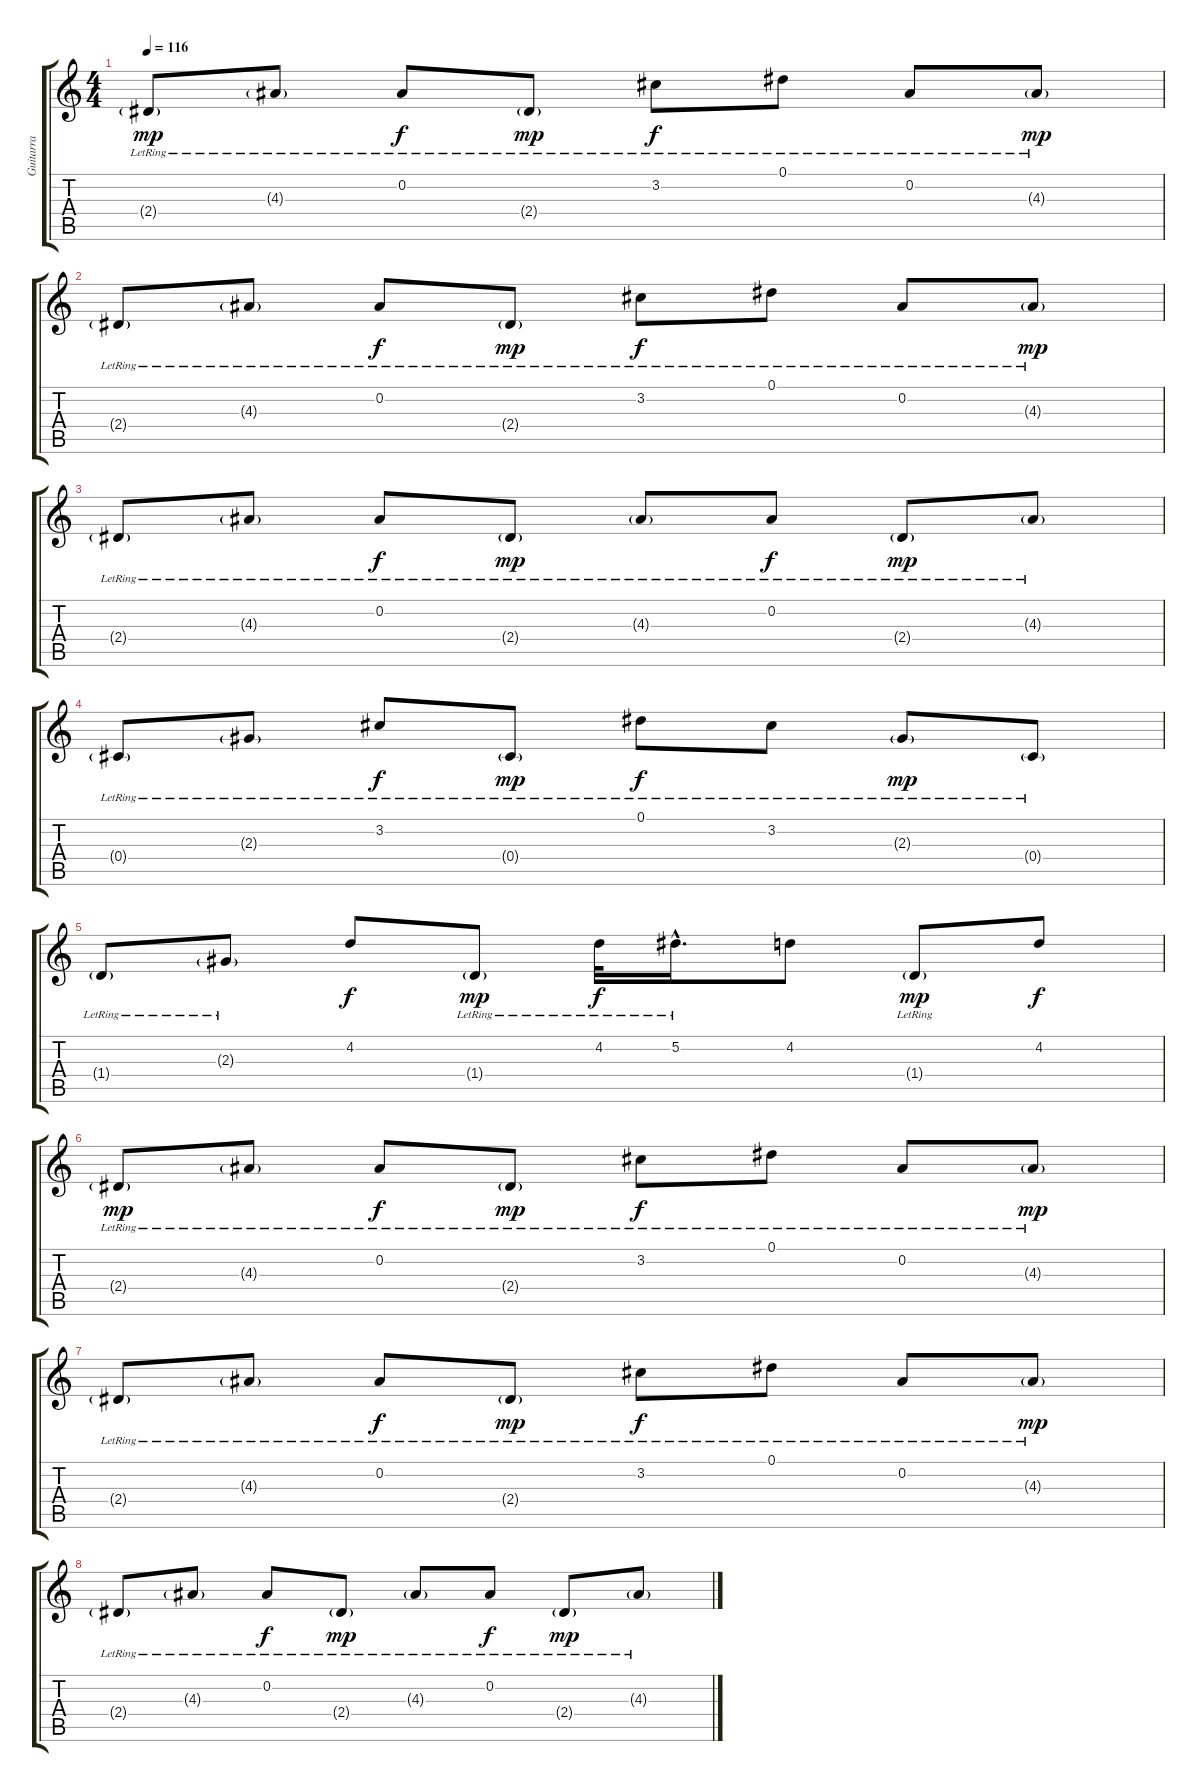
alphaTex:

\track ("Guitarra" "Guitarra") {instrument electricguitarclean}
\staff {score tabs}
\tuning (Eb4 Bb3 Gb3 Db3 Ab2 Eb2) {hide}
\ts (4 4)
\tempo 116
\clef g2
\ks c
2.4{g lr}.8{dy mp volume 7 instrument electricguitarclean} 4.3{g lr}.8 0.2{lr}.8{dy f} 2.4{g lr}.8{dy mp} 3.2{lr}.8{dy f} 0.1{lr}.8 0.2{lr}.8 4.3{g lr}.8{dy mp} |
2.4{g lr}.8 4.3{g lr}.8 0.2{lr}.8{dy f} 2.4{g lr}.8{dy mp} 3.2{lr}.8{dy f} 0.1{lr}.8 0.2{lr}.8 4.3{g lr}.8{dy mp} |
2.4{g lr}.8 4.3{g lr}.8 0.2{lr}.8{dy f} 2.4{g lr}.8{dy mp} 4.3{g lr}.8 0.2{lr}.8{dy f} 2.4{g lr}.8{dy mp} 4.3{g lr}.8 |
0.4{g lr}.8 2.3{g lr}.8 3.2{lr}.8{dy f} 0.4{g lr}.8{dy mp} 0.1{lr}.8{dy f} 3.2{lr}.8 2.3{g lr}.8{dy mp} 0.4{g lr}.8 |
1.4{g lr}.8 2.3{g lr}.8 4.2.8{dy f} 1.4{g lr}.8{dy mp} 4.2{lr}.32{dy f} 5.2{hac lr}.16{d} 4.2.8 1.4{g lr}.8{dy mp} 4.2.8{dy f} |
2.4{g lr}.8{dy mp volume 7 instrument electricguitarclean} 4.3{g lr}.8 0.2{lr}.8{dy f} 2.4{g lr}.8{dy mp} 3.2{lr}.8{dy f} 0.1{lr}.8 0.2{lr}.8 4.3{g lr}.8{dy mp} |
2.4{g lr}.8 4.3{g lr}.8 0.2{lr}.8{dy f} 2.4{g lr}.8{dy mp} 3.2{lr}.8{dy f} 0.1{lr}.8 0.2{lr}.8 4.3{g lr}.8{dy mp} |
2.4{g lr}.8 4.3{g lr}.8 0.2{lr}.8{dy f} 2.4{g lr}.8{dy mp} 4.3{g lr}.8 0.2{lr}.8{dy f} 2.4{g lr}.8{dy mp} 4.3{g lr}.8
